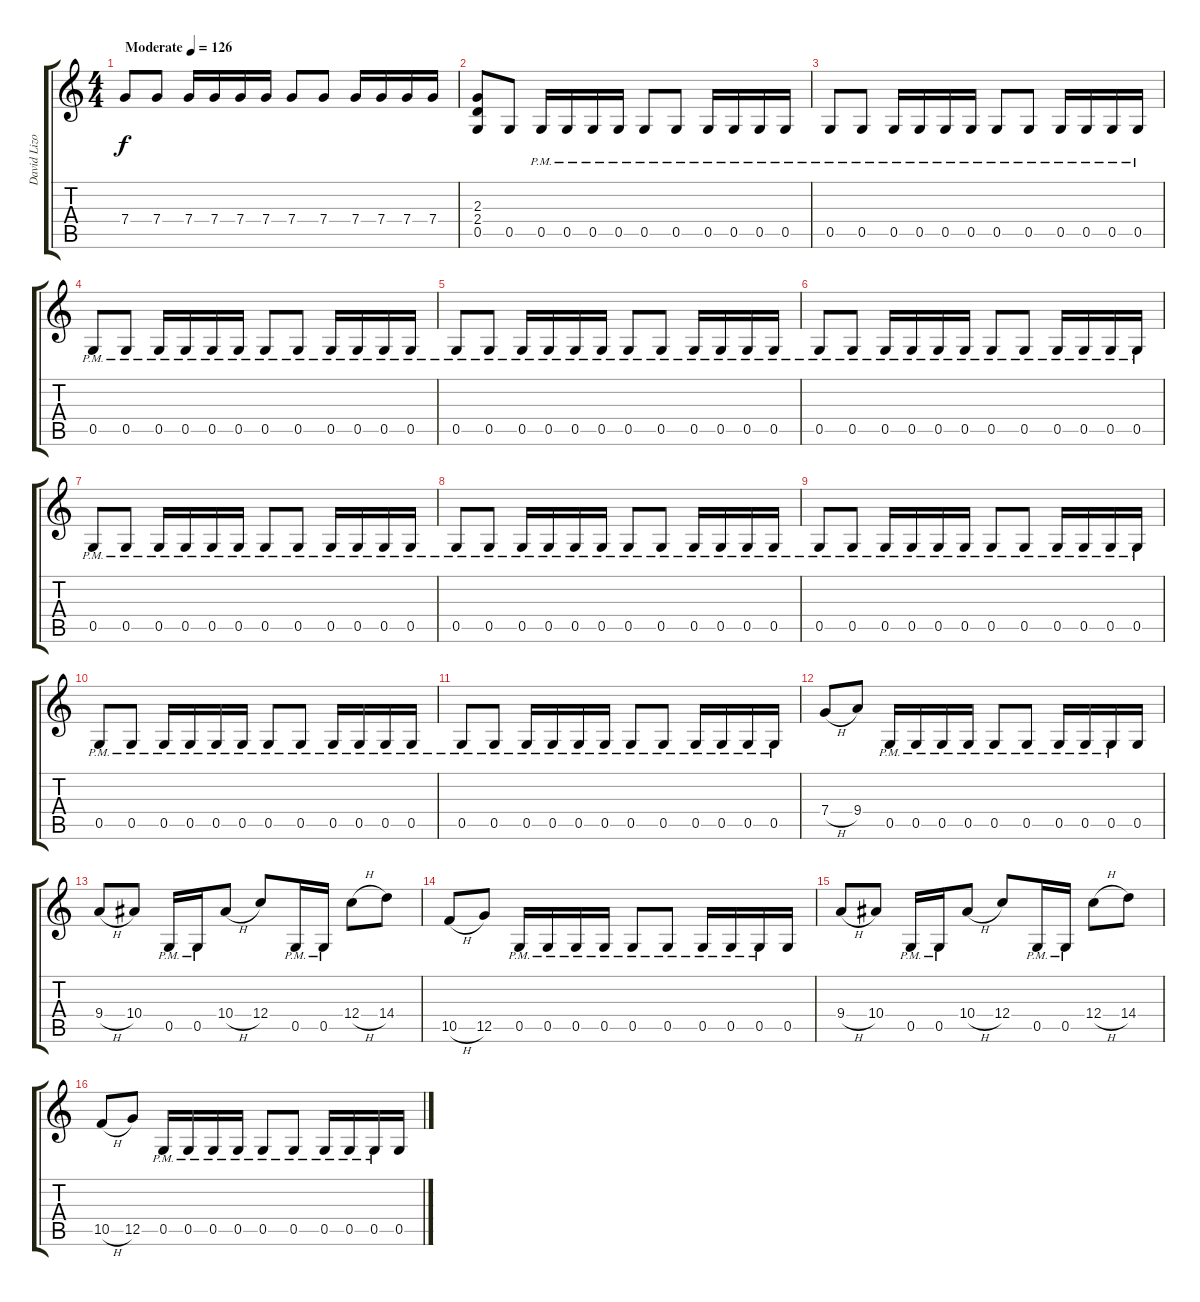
\track ("David Lizotte" "David Lizo") {instrument overdrivenguitar}
\staff {score tabs}
\tuning (D4 A3 F3 C3 G2 D2) {hide}
\ts (4 4)
\tempo (126 "Moderate")
\clef g2
\ks c
7.4.8{dy f instrument overdrivenguitar} 7.4.8 7.4.16 7.4.16 7.4.16 7.4.16 7.4.8 7.4.8 7.4.16 7.4.16 7.4.16 7.4.16 |
(2.3 2.4 0.5).8 0.5.8 0.5{pm}.16 0.5{pm}.16 0.5{pm}.16 0.5{pm}.16 0.5{pm}.8 0.5{pm}.8 0.5{pm}.16 0.5{pm}.16 0.5{pm}.16 0.5{pm}.16 |
0.5{pm}.8 0.5{pm}.8 0.5{pm}.16 0.5{pm}.16 0.5{pm}.16 0.5{pm}.16 0.5{pm}.8 0.5{pm}.8 0.5{pm}.16 0.5{pm}.16 0.5{pm}.16 0.5{pm}.16 |
0.5{pm}.8 0.5{pm}.8 0.5{pm}.16 0.5{pm}.16 0.5{pm}.16 0.5{pm}.16 0.5{pm}.8 0.5{pm}.8 0.5{pm}.16 0.5{pm}.16 0.5{pm}.16 0.5{pm}.16 |
0.5{pm}.8 0.5{pm}.8 0.5{pm}.16 0.5{pm}.16 0.5{pm}.16 0.5{pm}.16 0.5{pm}.8 0.5{pm}.8 0.5{pm}.16 0.5{pm}.16 0.5{pm}.16 0.5{pm}.16 |
0.5{pm}.8 0.5{pm}.8 0.5{pm}.16 0.5{pm}.16 0.5{pm}.16 0.5{pm}.16 0.5{pm}.8 0.5{pm}.8 0.5{pm}.16 0.5{pm}.16 0.5{pm}.16 0.5{pm}.16 |
0.5{pm}.8 0.5{pm}.8 0.5{pm}.16 0.5{pm}.16 0.5{pm}.16 0.5{pm}.16 0.5{pm}.8 0.5{pm}.8 0.5{pm}.16 0.5{pm}.16 0.5{pm}.16 0.5{pm}.16 |
0.5{pm}.8 0.5{pm}.8 0.5{pm}.16 0.5{pm}.16 0.5{pm}.16 0.5{pm}.16 0.5{pm}.8 0.5{pm}.8 0.5{pm}.16 0.5{pm}.16 0.5{pm}.16 0.5{pm}.16 |
0.5{pm}.8 0.5{pm}.8 0.5{pm}.16 0.5{pm}.16 0.5{pm}.16 0.5{pm}.16 0.5{pm}.8 0.5{pm}.8 0.5{pm}.16 0.5{pm}.16 0.5{pm}.16 0.5{pm}.16 |
0.5{pm}.8 0.5{pm}.8 0.5{pm}.16 0.5{pm}.16 0.5{pm}.16 0.5{pm}.16 0.5{pm}.8 0.5{pm}.8 0.5{pm}.16 0.5{pm}.16 0.5{pm}.16 0.5{pm}.16 |
0.5{pm}.8 0.5{pm}.8 0.5{pm}.16 0.5{pm}.16 0.5{pm}.16 0.5{pm}.16 0.5{pm}.8 0.5{pm}.8 0.5{pm}.16 0.5{pm}.16 0.5{pm}.16 0.5{pm}.16 |
7.4{h}.8 9.4.8 0.5{pm}.16 0.5{pm}.16 0.5{pm}.16 0.5{pm}.16 0.5{pm}.8 0.5{pm}.8 0.5{pm}.16 0.5{pm}.16 0.5{pm}.16 0.5.16 |
9.4{h}.8 10.4.8 0.5{pm}.16 0.5{pm}.16 10.4{h}.8 12.4.8 0.5{pm}.16 0.5{pm}.16 12.4{h}.8 14.4.8 |
10.5{h}.8 12.5.8 0.5{pm}.16 0.5{pm}.16 0.5{pm}.16 0.5{pm}.16 0.5{pm}.8 0.5{pm}.8 0.5{pm}.16 0.5{pm}.16 0.5{pm}.16 0.5.16 |
9.4{h}.8 10.4.8 0.5{pm}.16 0.5{pm}.16 10.4{h}.8 12.4.8 0.5{pm}.16 0.5{pm}.16 12.4{h}.8 14.4.8 |
10.5{h}.8 12.5.8 0.5{pm}.16 0.5{pm}.16 0.5{pm}.16 0.5{pm}.16 0.5{pm}.8 0.5{pm}.8 0.5{pm}.16 0.5{pm}.16 0.5{pm}.16 0.5.16
